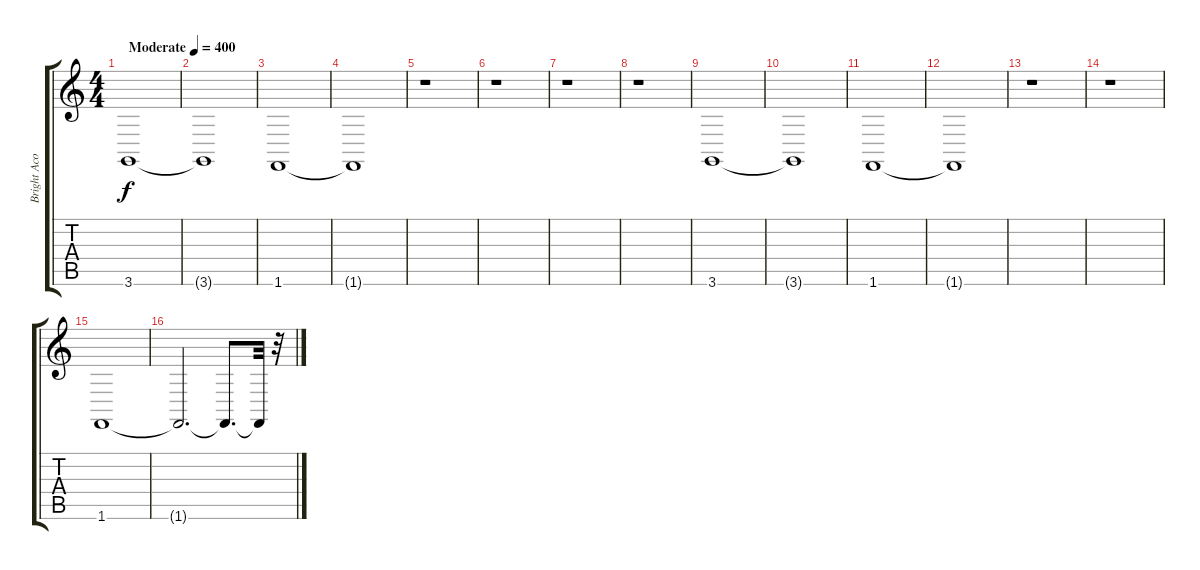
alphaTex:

\track ("Bright Acoustic Piano" "Bright Aco") {instrument brightacousticpiano}
\staff {score tabs}
\tuning (E4 B3 G3 D3 A2 E2) {hide}
\ts (4 4)
\tempo (400 "Moderate")
\tempo 130
\tempo (400 "Moderate")
\clef g2
\ks c
3.6.1{dy f instrument brightacousticpiano} |
3.6{t}.1 |
1.6.1 |
1.6{t}.1 |
r.1 |
r.1 |
r.1 |
r.1 |
3.6.1 |
3.6{t}.1 |
1.6.1 |
1.6{t}.1 |
r.1 |
r.1 |
1.6.1 |
1.6{t}.2{d} 1.6{t}.8{d} 1.6{t}.32 r.32
